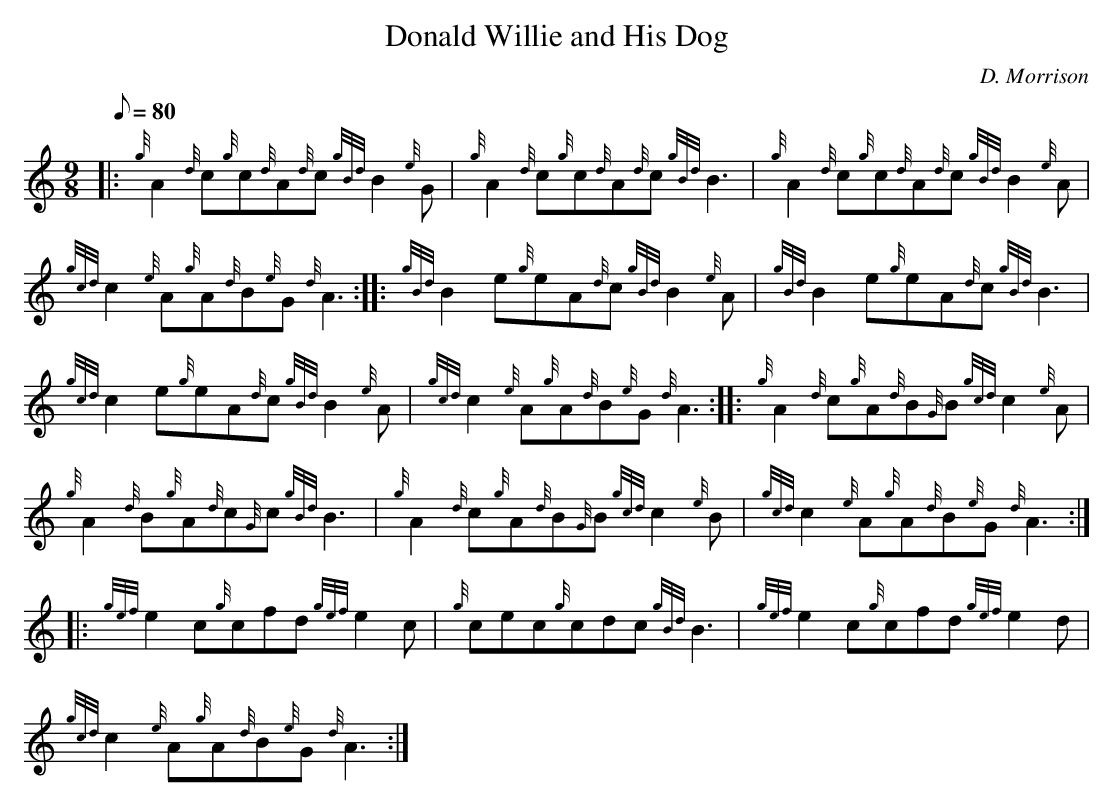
X:1
T:Donald Willie and His Dog
M:9/8
L:1/8
Q:80
C:D. Morrison
K:HP
|: {g}A2{d}c{g}c{d}A{d}c{gBd}B2{e}G | \
{g}A2{d}c{g}c{d}A{d}c{gBd}B3 | \
{g}A2{d}c{g}c{d}A{d}c{gBd}B2{e}A |
{gcd}c2{e}A{g}A{d}B{e}G{d}A3 :: \
{gBd}B2e{g}eA{d}c{gBd}B2{e}A | \
{gBd}B2e{g}eA{d}c{gBd}B3 |
{gcd}c2e{g}eA{d}c{gBd}B2{e}A | \
{gcd}c2{e}A{g}A{d}B{e}G{d}A3 :: \
{g}A2{d}c{g}A{d}B{G}B{gcd}c2{e}A |
{g}A2{d}B{g}A{d}c{G}c{gBd}B3 | \
{g}A2{d}c{g}A{d}B{G}B{gcd}c2{e}B | \
{gcd}c2{e}A{g}A{d}B{e}G{d}A3 ::
{gef}e2c{g}cfd{gef}e2c | \
{g}cec{g}cdc{gBd}B3 | \
{gef}e2c{g}cfd{gef}e2d |
{gcd}c2{e}A{g}A{d}B{e}G{d}A3 :|
